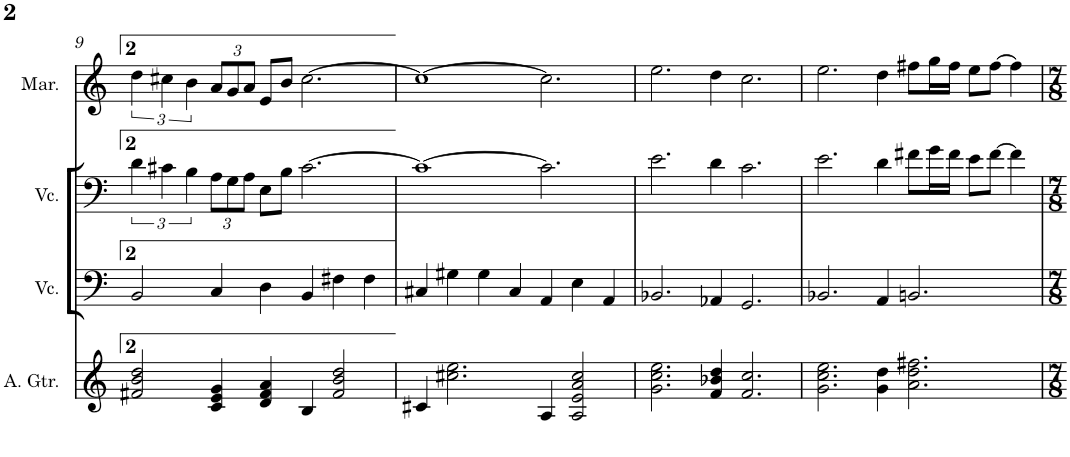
**kern	**kern	**kern	**kern
*part4	*part3	*part2	*part1
*staff4	*staff3	*staff2	*staff1
*I"Acoustic Guitar	*I"Violoncello	*I"Violoncello	*I"Marimba
*I'A. Gtr.	*I'Vc.	*I'Vc.	*I'Mar.
!!LO:PB:g=z
*clefG2	*clefF4	*clefF4	*clefG2
*Trd7c12	*	*	*
*k[]	*k[]	*k[]	*k[]
*M7/4	*M7/4	*M7/4	*M7/4
=9	=9	=9	=9
2f#X/ 2b/ 2dd/	2BB/	6d\	6dd\
.	.	6c#X\	6cc#X\
.	.	6B\	6b\
*	*	*Xbrackettup	*Xbrackettup
4c/ 4e/ 4g/	4C/	12A\L	12a/L
.	.	12G\	12g/
.	.	12A\J	12a/J
4d/ 4f#/ 4a/	4D\	8E\L	8e/L
.	.	8B\J	8b/J
4B/	4BB/	[2.c#\	[2.cc#\
2f#/ 2b/ 2dd/	4F#X\	.	.
.	4F#\	.	.
=10	=10	=10	=10
4c#X/	4C#X/	1c#_	1cc#_
2.cc#X\ 2.ee\	4G#X\	.	.
.	4G#\	.	.
.	4C#/	.	.
4A/	4AA/	2.c#\]	2.cc#\]
2A/ 2e/ 2a/ 2cc#/	4E\	.	.
.	4AA/	.	.
=11	=11	=11	=11
2.g\ 2.cc\ 2.ee\	2.BB-X/	2.e\	2.ee\
4f/ 4b-X/ 4dd/	4AA-X/	4d\	4dd\
2.f/ 2.cc/	2.GG/	2.c\	2.cc\
=12	=12	=12	=12
2.g\ 2.cc\ 2.ee\	2.BB-X/	2.e\	2.ee\
4g\ 4dd\	4AA/	4d\	4dd\
2.a\ 2.dd\ 2.ff#X\	2.BBn/	8f#X\L	8ff#X\L
.	.	16g\L	16gg\L
.	.	16f#\JJ	16ff#\JJ
.	.	8e\L	8ee\L
.	.	[8f#\J	[8ff#\J
.	.	4f#\]	4ff#\]
=	=	=	=
*-	*-	*-	*-
